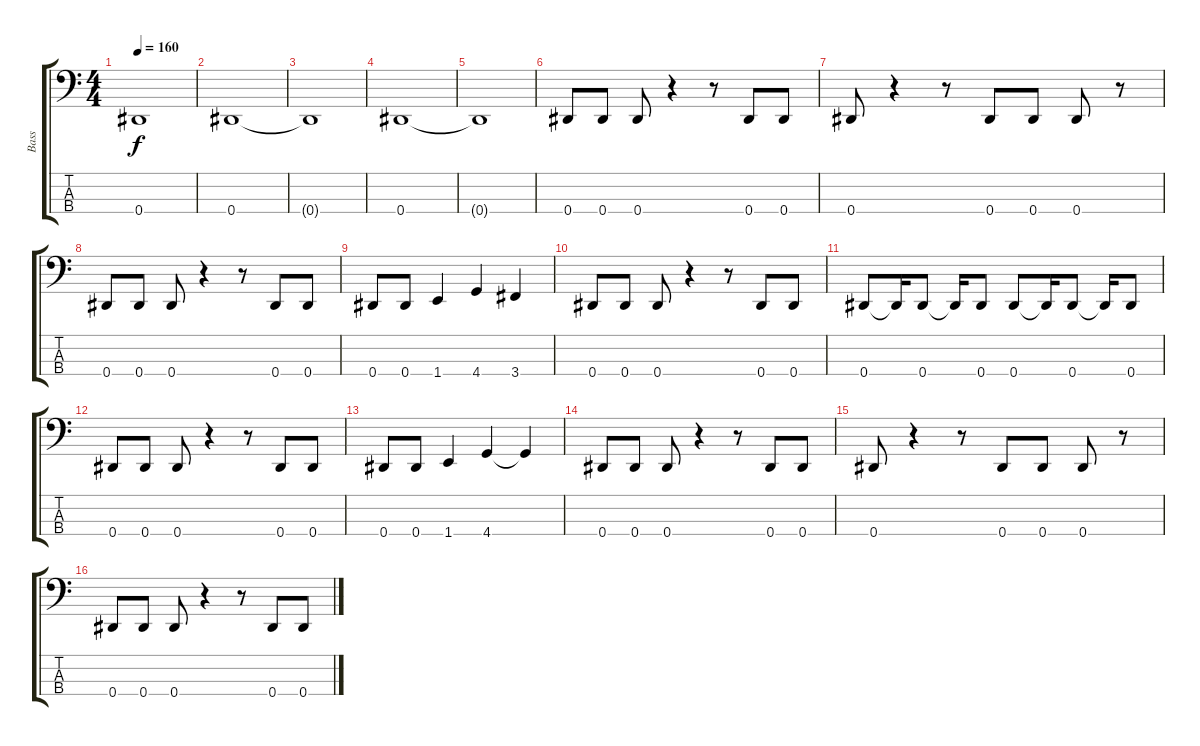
\track ("Bass" "Bass") {instrument electricbasspick}
\staff {score tabs}
\tuning (Gb2 Db2 Ab1 Eb1) {hide}
\ts (4 4)
\tempo 160
\clef f4
\ks c
0.4{t}.1{dy f} |
0.4.1 |
0.4{t}.1 |
0.4.1 |
0.4{t}.1 |
0.4.8 0.4.8 0.4.8 r.4 r.8 0.4.8 0.4.8 |
0.4.8 r.4 r.8 0.4.8 0.4.8 0.4.8 r.8 |
0.4.8 0.4.8 0.4.8 r.4 r.8 0.4.8 0.4.8 |
0.4.8 0.4.8 1.4.4 4.4.4 3.4.4 |
0.4.8 0.4.8 0.4.8 r.4 r.8 0.4.8 0.4.8 |
0.4.8 0.4{t}.16 0.4.8 0.4{t}.16 0.4.8 0.4.8 0.4{t}.16 0.4.8 0.4{t}.16 0.4.8 |
0.4.8 0.4.8 0.4.8 r.4 r.8 0.4.8 0.4.8 |
0.4.8 0.4.8 1.4.4 4.4.4 4.4{t}.4 |
0.4.8 0.4.8 0.4.8 r.4 r.8 0.4.8 0.4.8 |
0.4.8 r.4 r.8 0.4.8 0.4.8 0.4.8 r.8 |
0.4.8 0.4.8 0.4.8 r.4 r.8 0.4.8 0.4.8
